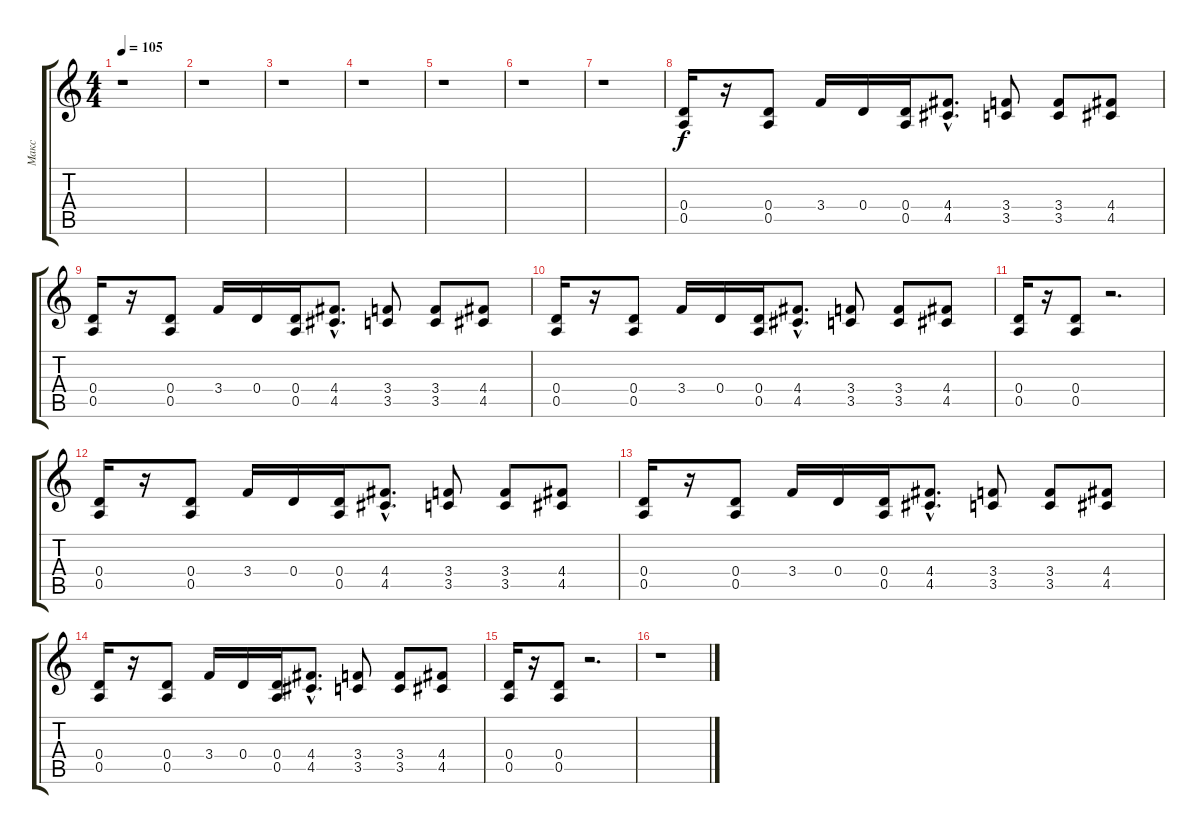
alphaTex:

\track ("Макс" "Макс") {instrument distortionguitar}
\staff {score tabs}
\tuning (E4 B3 G3 D3 A2 E2) {hide}
\ts (4 4)
\tempo 105
\clef g2
\ks c
r.1{dy f} |
r.1 |
r.1 |
r.1 |
r.1 |
r.1 |
r.1 |
(0.4 0.5).16 r.16 (0.4 0.5).8 3.4.16 0.4.16 (0.4 0.5).16 (4.4{hac} 4.5{hac}).8{d} (3.4 3.5).8 (3.4 3.5).8 (4.4 4.5).8 |
(0.4 0.5).16 r.16 (0.4 0.5).8 3.4.16 0.4.16 (0.4 0.5).16 (4.4{hac} 4.5{hac}).8{d} (3.4 3.5).8 (3.4 3.5).8 (4.4 4.5).8 |
(0.4 0.5).16 r.16 (0.4 0.5).8 3.4.16 0.4.16 (0.4 0.5).16 (4.4{hac} 4.5{hac}).8{d} (3.4 3.5).8 (3.4 3.5).8 (4.4 4.5).8 |
(0.4 0.5).16 r.16 (0.4 0.5).8 r.2{d} |
(0.4 0.5).16 r.16 (0.4 0.5).8 3.4.16 0.4.16 (0.4 0.5).16 (4.4{hac} 4.5{hac}).8{d} (3.4 3.5).8 (3.4 3.5).8 (4.4 4.5).8 |
(0.4 0.5).16 r.16 (0.4 0.5).8 3.4.16 0.4.16 (0.4 0.5).16 (4.4{hac} 4.5{hac}).8{d} (3.4 3.5).8 (3.4 3.5).8 (4.4 4.5).8 |
(0.4 0.5).16 r.16 (0.4 0.5).8 3.4.16 0.4.16 (0.4 0.5).16 (4.4{hac} 4.5{hac}).8{d} (3.4 3.5).8 (3.4 3.5).8 (4.4 4.5).8 |
(0.4 0.5).16 r.16 (0.4 0.5).8 r.2{d} |
r.1
